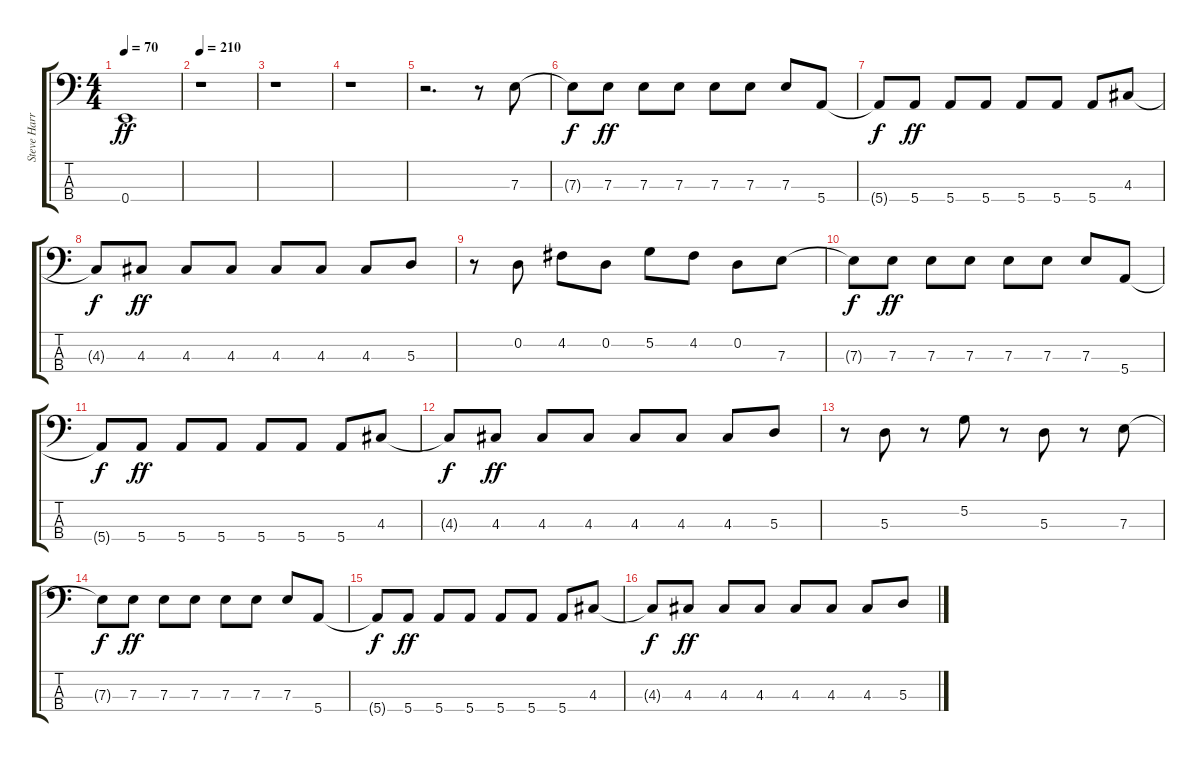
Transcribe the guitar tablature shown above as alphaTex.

\track ("Steve Harris" "Steve Harr") {instrument electricbassfinger}
\staff {score tabs}
\tuning (G2 D2 A1 E1) {hide}
\ts (4 4)
\tempo 70
\clef f4
\ks c
0.4.1{dy ff} |
\tempo 210
r.1 |
r.1 |
r.1 |
r.2{d} r.8 7.3.8 |
7.3{t}.8{dy f} 7.3.8{dy ff} 7.3.8 7.3.8 7.3.8 7.3.8 7.3.8 5.4.8 |
5.4{t}.8{dy f} 5.4.8{dy ff} 5.4.8 5.4.8 5.4.8 5.4.8 5.4.8 4.3.8 |
4.3{t}.8{dy f} 4.3.8{dy ff} 4.3.8 4.3.8 4.3.8 4.3.8 4.3.8 5.3.8 |
r.8 0.2.8 4.2.8 0.2.8 5.2.8 4.2.8 0.2.8 7.3.8 |
7.3{t}.8{dy f} 7.3.8{dy ff} 7.3.8 7.3.8 7.3.8 7.3.8 7.3.8 5.4.8 |
5.4{t}.8{dy f} 5.4.8{dy ff} 5.4.8 5.4.8 5.4.8 5.4.8 5.4.8 4.3.8 |
4.3{t}.8{dy f} 4.3.8{dy ff} 4.3.8 4.3.8 4.3.8 4.3.8 4.3.8 5.3.8 |
r.8 5.3.8 r.8 5.2.8 r.8 5.3.8 r.8 7.3.8 |
7.3{t}.8{dy f} 7.3.8{dy ff} 7.3.8 7.3.8 7.3.8 7.3.8 7.3.8 5.4.8 |
5.4{t}.8{dy f} 5.4.8{dy ff} 5.4.8 5.4.8 5.4.8 5.4.8 5.4.8 4.3.8 |
4.3{t}.8{dy f} 4.3.8{dy ff} 4.3.8 4.3.8 4.3.8 4.3.8 4.3.8 5.3.8
